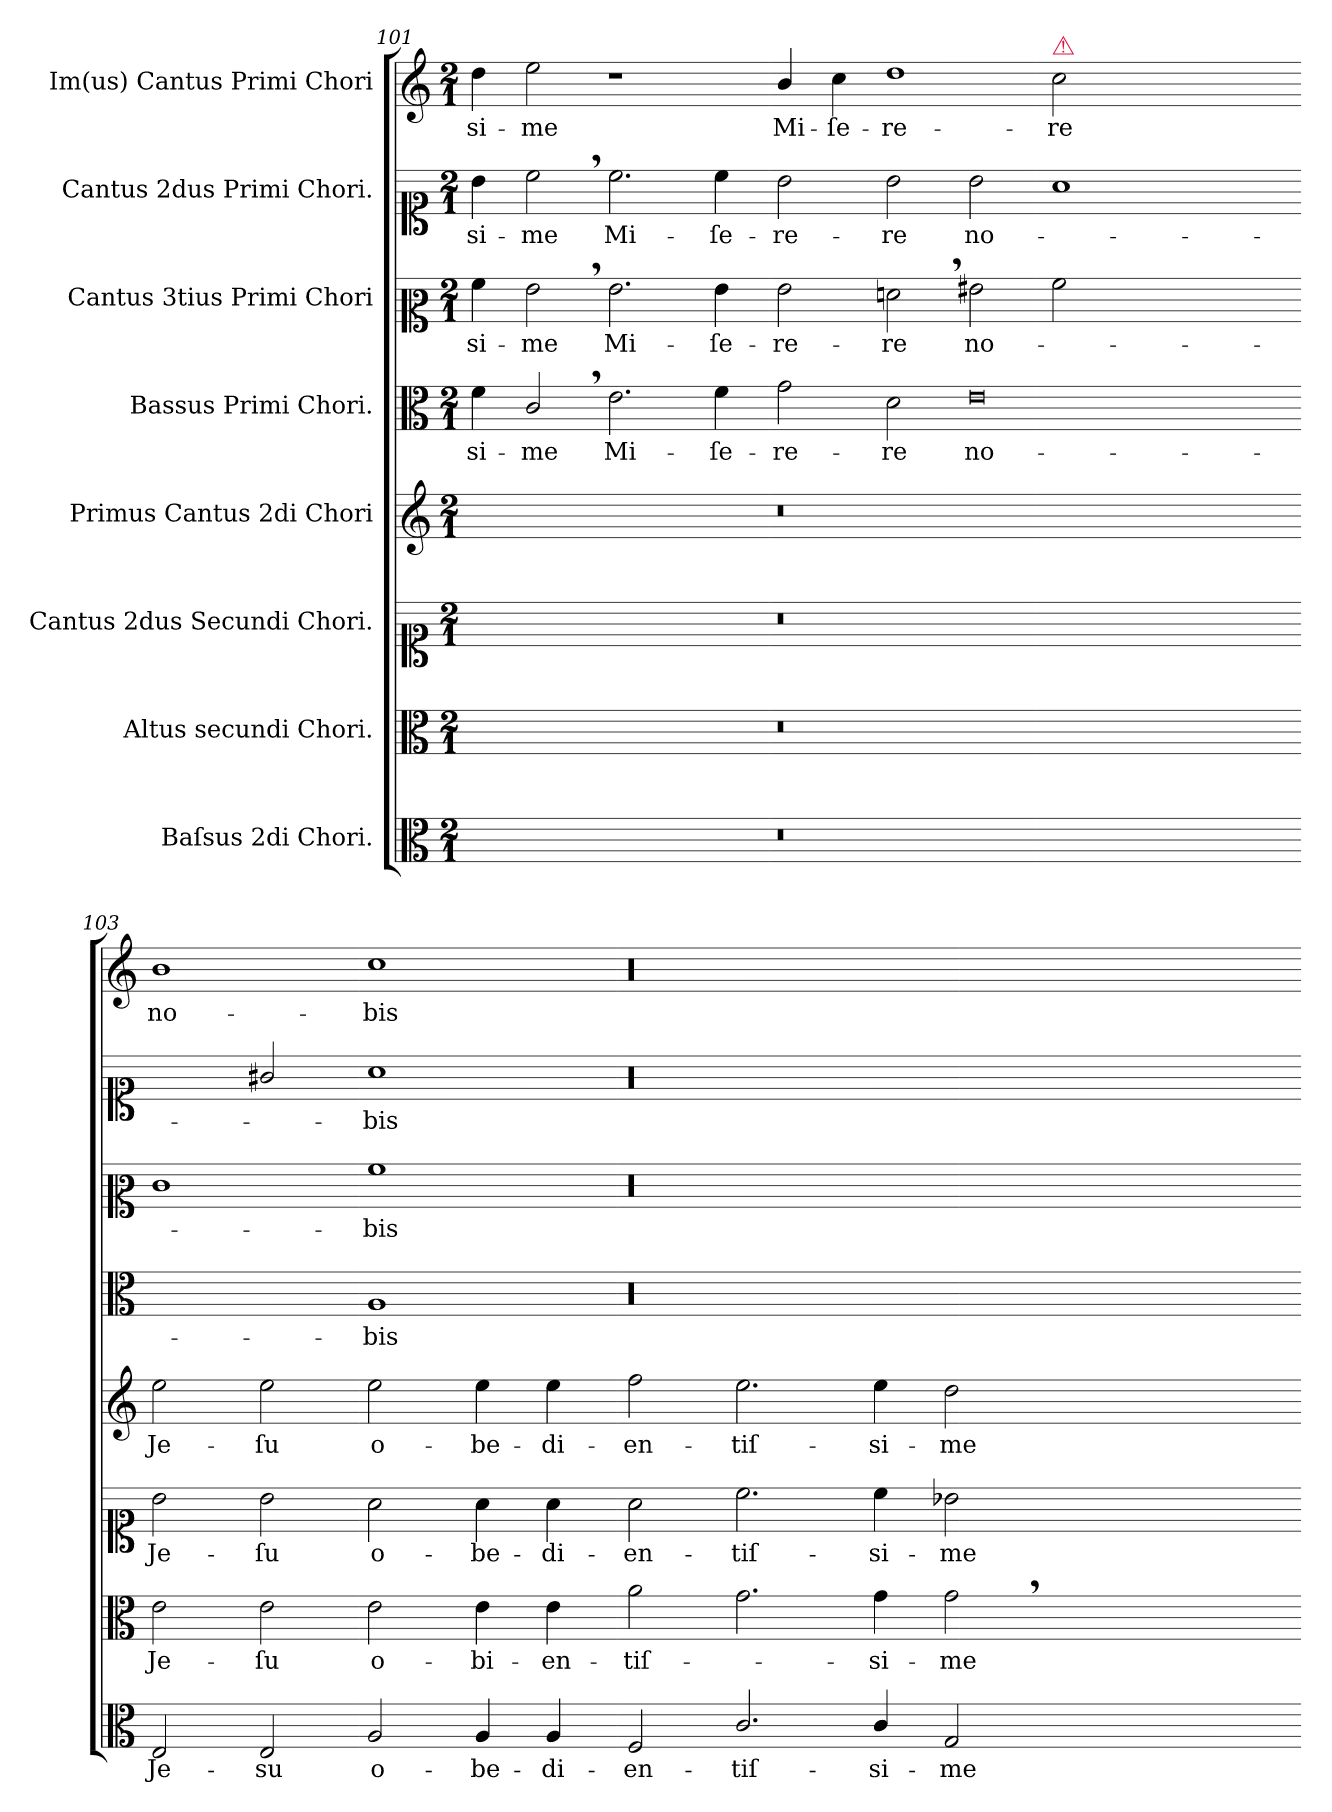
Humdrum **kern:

**kern	**text	**kern	**text	**kern	**text	**kern	**text	**kern	**text	**kern	**text	**kern	**text	**kern	**text
*part8	*part8	*part7	*part7	*part6	*part6	*part5	*part5	*part4	*part4	*part3	*part3	*part2	*part2	*part1	*part1
*staff8	*staff8	*staff7	*staff7	*staff6	*staff6	*staff5	*staff5	*staff4	*staff4	*staff3	*staff3	*staff2	*staff2	*staff1	*staff1
*I"Baſsus 2di Chori.	*	*I"Altus secundi Chori.	*	*I"Cantus 2dus Secundi Chori.	*	*I"Primus Cantus 2di Chori	*	*I"Bassus Primi Chori.	*	*I"Cantus 3tius Primi Chori	*	*I"Cantus 2dus Primi Chori.	*	*I"Im(us) Cantus Primi Chori	*
*clefC3	*	*clefC3	*	*clefC1	*	*clefG2	*	*clefC3	*	*clefC2	*	*clefC1	*	*clefG2	*
*k[]	*	*k[]	*	*k[]	*	*k[]	*	*k[]	*	*k[]	*	*k[]	*	*k[]	*
*M2/1	*	*M2/1	*	*M2/1	*	*M2/1	*	*M2/1	*	*M2/1	*	*M2/1	*	*M2/1	*
=101	=101	=101	=101	=101	=101	=101	=101	=101	=101	=101	=101	=101	=101	=101	=101
1..ryy	.	1..ryy	.	1..ryy	.	1..ryy	.	4f\	-si-	4a\	-si-	4b\	-si-	4dd\	-si-
.	.	.	.	.	.	.	.	2c,</	-me	2g,<\	-me	2cc,<\	-me	2ee\	-me
.	.	.	.	.	.	.	.	2.e\	Mi-	2.g\	Mi-	2.cc\	Mi-	1r	.
.	.	.	.	.	.	.	.	4f\	ſe-	4g\	ſe-	4cc\	ſe-	.	.
=102-	=102-	=102-	=102-	=102-	=102-	=102-	=102-	=102-	=102-	=102-	=102-	=102-	=102-	=102-	=102-
0r	.	0r	.	0r	.	0r	.	2g\	-re-	2g\	-re-	2b\	-re-	4b/	Mi-
.	.	.	.	.	.	.	.	.	.	.	.	.	.	4cc\	ſe-
.	.	.	.	.	.	.	.	2d\	-re	2fn,<\	-re	2b\	-re	1dd	-re-
.	.	.	.	.	.	.	.	0e	no-	2g#X\	no-	2b\	no-	.	.
!	!	!	!	!	!	!	!	!	!	!	!	!	!	!LO:TX:a:color=crimson:t=⚠	!
.	.	.	.	.	.	.	.	.	.	2a\	.	1a\	.	2cc\	-re
1ryy	.	1ryy	.	1ryy	.	1ryy	.	.	.	1ryy	.	.	.	1ryy	.
.	.	.	.	.	.	.	.	.	.	.	.	2ryy	.	.	.
=103-	=103-	=103-	=103-	=103-	=103-	=103-	=103-	=103-	=103-	=103-	=103-	=103-	=103-	=103-	=103-
2E/	Je-	2e\	Je-	2b\	Je-	2ee\	Je-	1ryy	.	1e	.	2ryy	.	1b	no-
2E/	-su	2e\	-ſu	2b\	-ſu	2ee\	-ſu	.	.	.	.	2g#X/	.	.	.
2A/	o-	2e\	o-	2a\	o-	2ee\	o-	1A	-bis	1a	-bis	1a	-bis	1cc	-bis
4A/	-be-	4e\	-bi-	4a\	-be-	4ee\	-be-	.	.	.	.	.	.	.	.
4A/	-di-	4e\	-en-	4a\	-di-	4ee\	-di-	.	.	.	.	.	.	.	.
=104-	=104-	=104-	=104-	=104-	=104-	=104-	=104-	=104-	=104-	=104-	=104-	=104-	=104-	=104-	=104-
2F/	-en-	2a\	-tiſ-	2a\	-en-	2ff\	-en-	00r	.	00r	.	00r	.	00r	.
2.c/	-tiſ-	2.g\	.	2.cc\	-tiſ-	2.ee\	-tiſ-	.	.	.	.	.	.	.	.
4c/	-si-	4g\	-si-	4cc\	-si-	4ee\	-si-	.	.	.	.	.	.	.	.
2G/	-me	2g,<\	-me	2b-X\	-me	2dd\	-me	.	.	.	.	.	.	.	.
0ryy	.	0ryy	.	0ryy	.	0ryy	.	.	.	.	.	.	.	.	.
=-	=-	=-	=-	=-	=-	=-	=-	=-	=-	=-	=-	=-	=-	=-	=-
*-	*-	*-	*-	*-	*-	*-	*-	*-	*-	*-	*-	*-	*-	*-	*-
